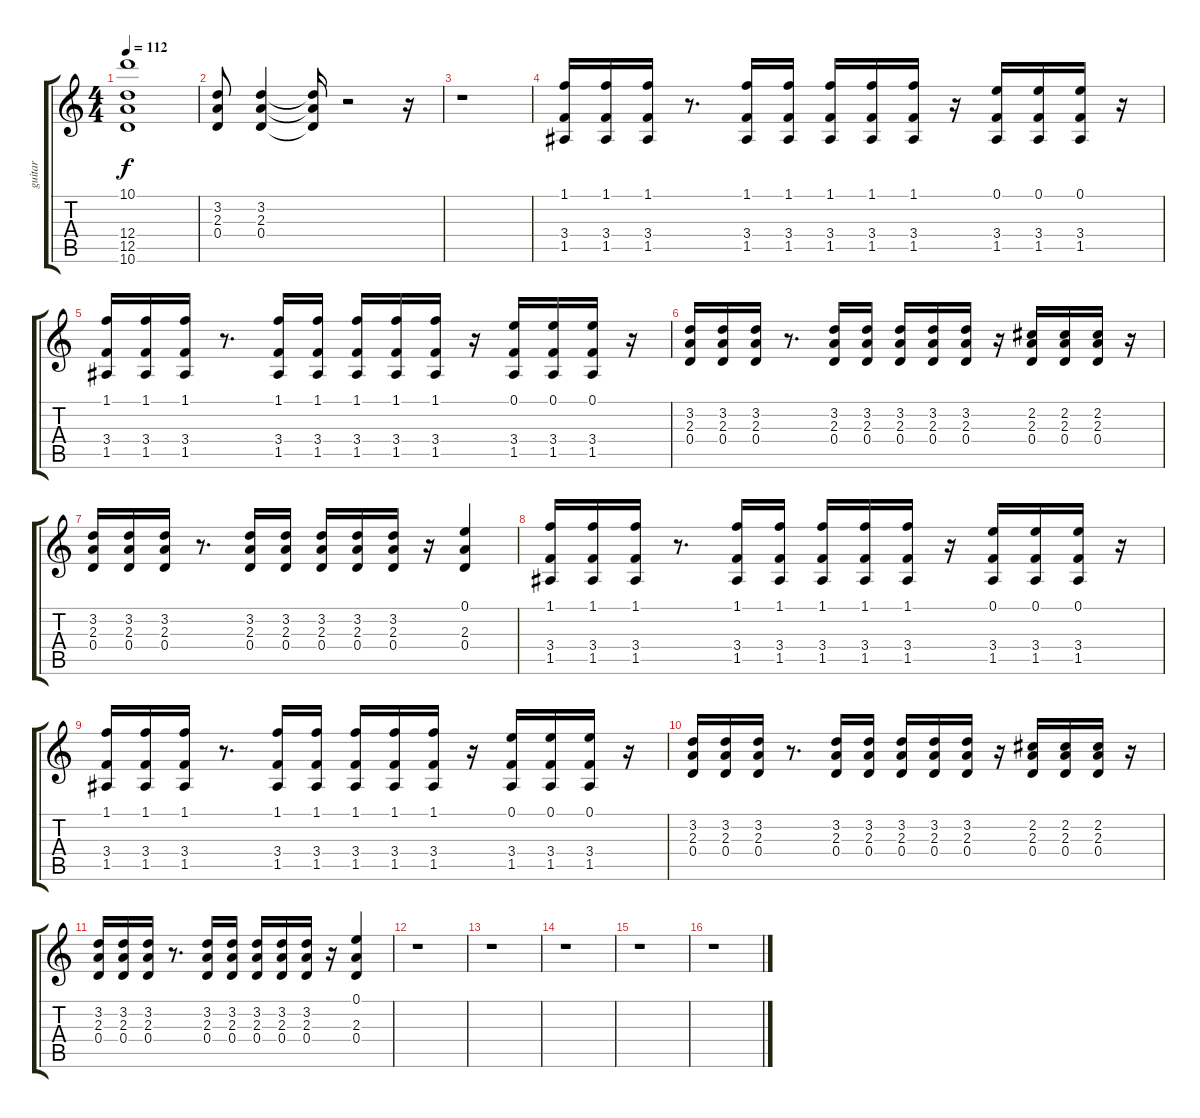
\track ("guitar" "guitar") {instrument distortionguitar}
\staff {score tabs}
\tuning (E4 B3 G3 D3 A2 E2) {hide}
\ts (4 4)
\tempo 112
\clef g2
\ks c
(10.1{t} 12.4{t} 12.5{t} 10.6{t}).1{dy f} |
(3.2 2.3 0.4).8 (3.2 2.3 0.4).4 (3.2{t} 2.3{t} 0.4{t}).16 r.2 r.16 |
r.1 |
(1.1 3.4 1.5).16 (1.1 3.4 1.5).16 (1.1 3.4 1.5).16 r.8{d} (1.1 3.4 1.5).16 (1.1 3.4 1.5).16 (1.1 3.4 1.5).16 (1.1 3.4 1.5).16 (1.1 3.4 1.5).16 r.16 (0.1 3.4 1.5).16 (0.1 3.4 1.5).16 (0.1 3.4 1.5).16 r.16 |
(1.1 3.4 1.5).16 (1.1 3.4 1.5).16 (1.1 3.4 1.5).16 r.8{d} (1.1 3.4 1.5).16 (1.1 3.4 1.5).16 (1.1 3.4 1.5).16 (1.1 3.4 1.5).16 (1.1 3.4 1.5).16 r.16 (0.1 3.4 1.5).16 (0.1 3.4 1.5).16 (0.1 3.4 1.5).16 r.16 |
(3.2 2.3 0.4).16 (3.2 2.3 0.4).16 (3.2 2.3 0.4).16 r.8{d} (3.2 2.3 0.4).16 (3.2 2.3 0.4).16 (3.2 2.3 0.4).16 (3.2 2.3 0.4).16 (3.2 2.3 0.4).16 r.16 (2.2 2.3 0.4).16 (2.2 2.3 0.4).16 (2.2 2.3 0.4).16 r.16 |
(3.2 2.3 0.4).16 (3.2 2.3 0.4).16 (3.2 2.3 0.4).16 r.8{d} (3.2 2.3 0.4).16 (3.2 2.3 0.4).16 (3.2 2.3 0.4).16 (3.2 2.3 0.4).16 (3.2 2.3 0.4).16 r.16 (0.1 2.3 0.4).4 |
(1.1 3.4 1.5).16 (1.1 3.4 1.5).16 (1.1 3.4 1.5).16 r.8{d} (1.1 3.4 1.5).16 (1.1 3.4 1.5).16 (1.1 3.4 1.5).16 (1.1 3.4 1.5).16 (1.1 3.4 1.5).16 r.16 (0.1 3.4 1.5).16 (0.1 3.4 1.5).16 (0.1 3.4 1.5).16 r.16 |
(1.1 3.4 1.5).16 (1.1 3.4 1.5).16 (1.1 3.4 1.5).16 r.8{d} (1.1 3.4 1.5).16 (1.1 3.4 1.5).16 (1.1 3.4 1.5).16 (1.1 3.4 1.5).16 (1.1 3.4 1.5).16 r.16 (0.1 3.4 1.5).16 (0.1 3.4 1.5).16 (0.1 3.4 1.5).16 r.16 |
(3.2 2.3 0.4).16 (3.2 2.3 0.4).16 (3.2 2.3 0.4).16 r.8{d} (3.2 2.3 0.4).16 (3.2 2.3 0.4).16 (3.2 2.3 0.4).16 (3.2 2.3 0.4).16 (3.2 2.3 0.4).16 r.16 (2.2 2.3 0.4).16 (2.2 2.3 0.4).16 (2.2 2.3 0.4).16 r.16 |
(3.2 2.3 0.4).16 (3.2 2.3 0.4).16 (3.2 2.3 0.4).16 r.8{d} (3.2 2.3 0.4).16 (3.2 2.3 0.4).16 (3.2 2.3 0.4).16 (3.2 2.3 0.4).16 (3.2 2.3 0.4).16 r.16 (0.1 2.3 0.4).4 |
r.1 |
r.1 |
r.1 |
r.1 |
r.1
